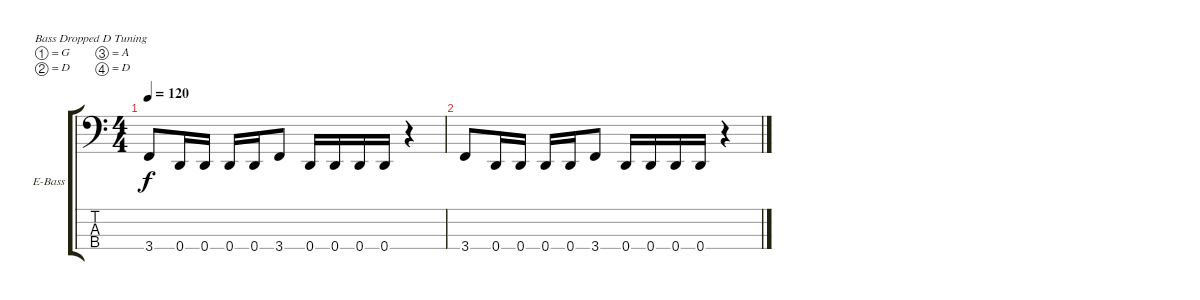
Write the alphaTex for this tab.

\bracketExtendMode groupsimilarinstruments
\firstSystemTrackNameOrientation horizontal
\otherSystemsTrackNameOrientation horizontal
\track ("bass" "E-Bass") {instrument slapbass1}
\staff {score tabs}
\tuning (G2 D2 A1 D1)
\ts (4 4)
\tempo 120
\clef f4
\ks c
3.4.8{dy f} 0.4.16 0.4.16 0.4.16 0.4.16 3.4.8 0.4.16 0.4.16 0.4.16 0.4.16 r.4 |
3.4.8 0.4.16 0.4.16 0.4.16 0.4.16 3.4.8 0.4.16 0.4.16 0.4.16 0.4.16 r.4
